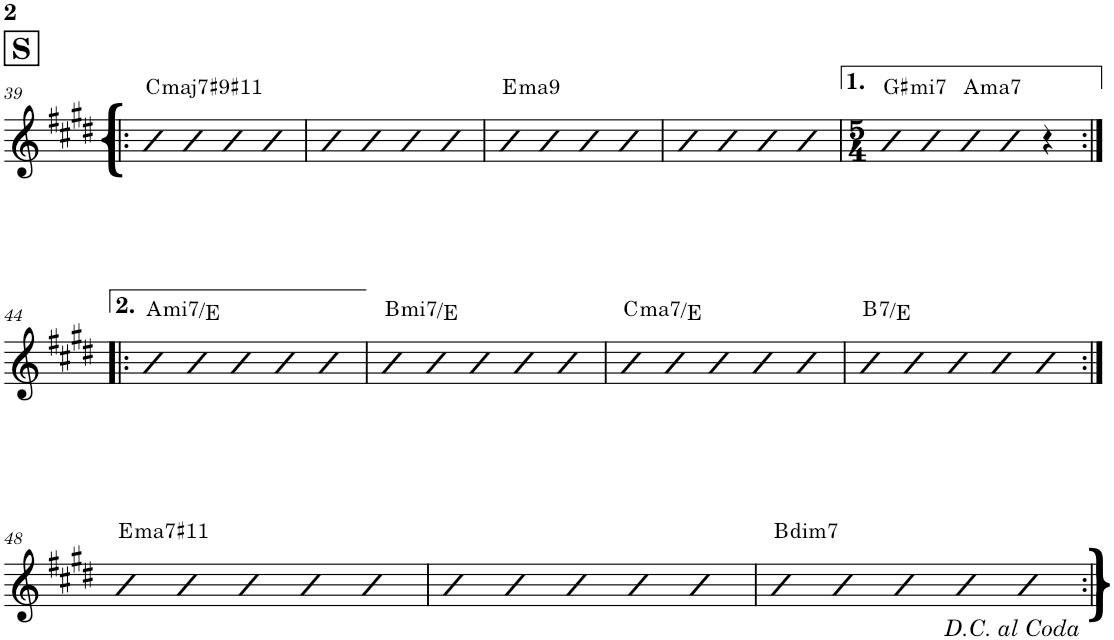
**kern	**harte
*part1	*part1
*staff1	*
*I"Piano	*
*I'Pno.	*
!!LO:PB:g=z
*clefG2	*
*k[f#c#g#d#]	*
*M4/4	*
!!LO:REH:place=s1:a:B:cj:fs=14:t=S
=39!|:	=39!|:
!LO:TX:a:t={	!LO:H:kt=maj7
4b	C:maj7(#9,#11)
4b	.
4b	.
4b	.
=40	=40
4b	.
4b	.
4b	.
4b	.
=41	=41
!	!LO:H:kt=ma9
4b	E:maj9
4b	.
4b	.
4b	.
=42	=42
4b	.
4b	.
4b	.
4b	.
=43	=43
*M5/4	*
!	!LO:H:kt=mi7
4b	G#:min7
4b	.
!	!LO:H:kt=ma7
4b	A:maj7
4b	.
4r	.
!!LO:LB:g=z
=44:|!|:	=44:|!|:
!	!LO:H:kt=mi7
4b	A:min7/5
4b	.
4b	.
4b	.
4b	.
=45	=45
!	!LO:H:kt=mi7
4b	B:min7/4
4b	.
4b	.
4b	.
4b	.
=46	=46
!	!LO:H:kt=ma7
4b	C:maj7/3
4b	.
4b	.
4b	.
4b	.
=47	=47
!	!LO:H:kt=7
4b	B:7/4
4b	.
4b	.
4b	.
4b	.
!!LO:LB:g=z
=48:|!	=48:|!
!	!LO:H:kt=ma7
4b	E:maj7(#11)
4b	.
4b	.
4b	.
4b	.
=49	=49
4b	.
4b	.
4b	.
4b	.
4b	.
=50	=50
4b	B:dim7
4b	.
4b	.
4b	.
!LO:TX:a:t=}	!
4b	.
!LO:TX:b:t=<i>D.C. al Coda</i>	!LO:H:kt=dim7
=:|!	=:|!
*-	*-
